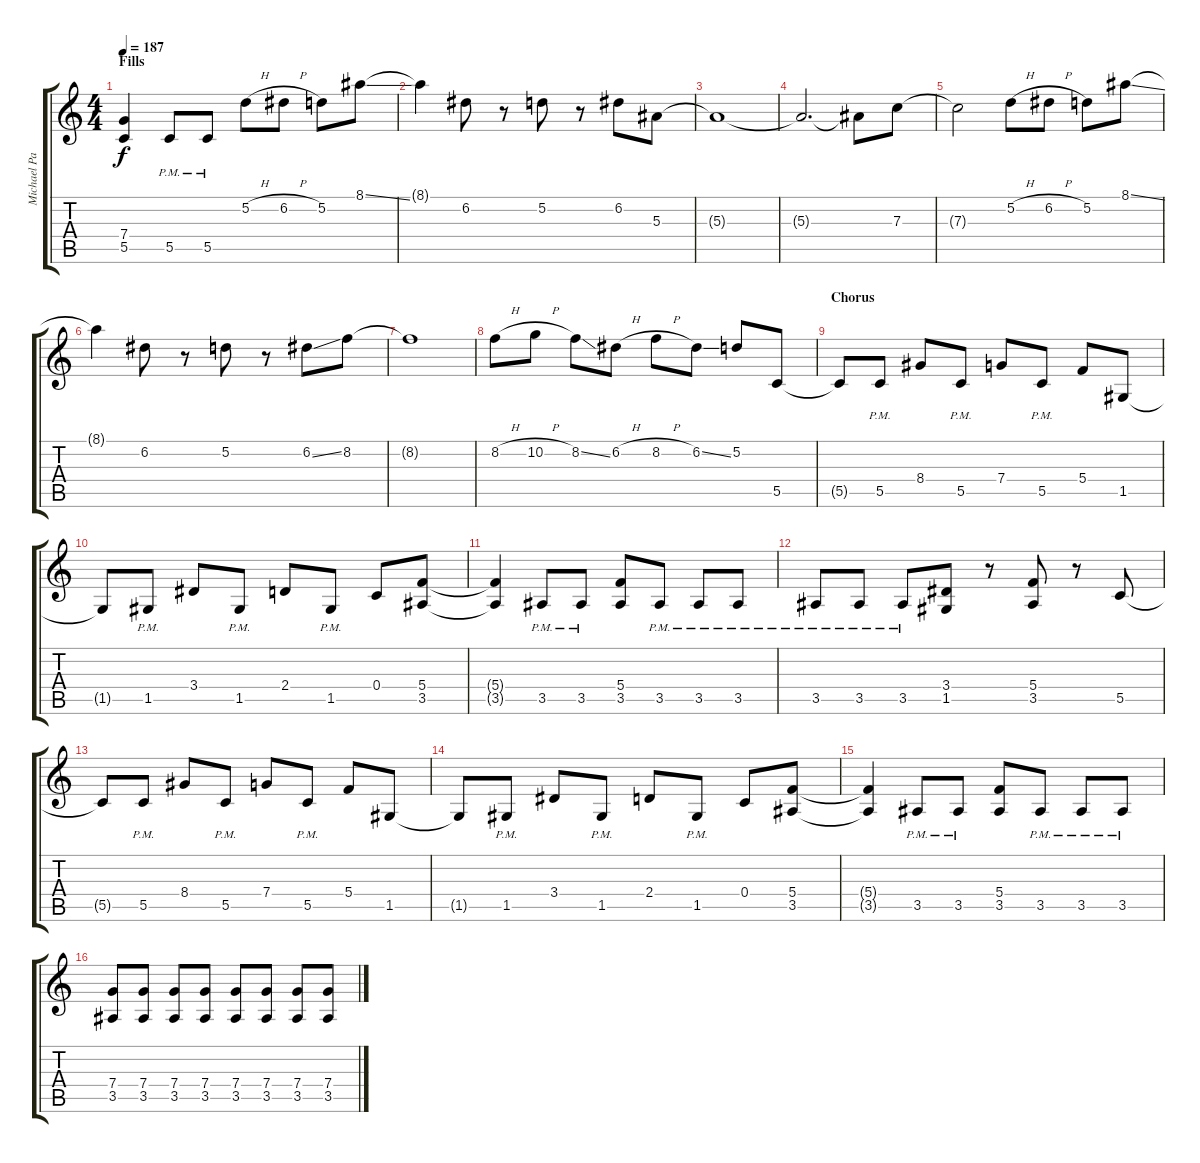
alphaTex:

\track ("Michael Paget - Lead" "Michael Pa") {instrument distortionguitar}
\staff {score tabs}
\tuning (D4 A3 F3 C3 G2 C2) {hide}
\ts (4 4)
\section ("" "Fills")
\tempo 187
\clef g2
\ks c
(7.4{t} 5.5{t}).4{dy f} 5.5{pm}.8 5.5{pm}.8 5.2{h}.8 6.2{h}.8 5.2.8 8.1{ss}.8 |
8.1{t}.4 6.2.8 r.8 5.2.8 r.8 6.2.8 5.3.8 |
5.3{t}.1 |
5.3{t}.2{d} 5.3{t}.8 7.3.8 |
7.3{t}.2 5.2{h}.8 6.2{h}.8 5.2.8 8.1{ss}.8 |
8.1{t}.4 6.2.8 r.8 5.2.8 r.8 6.2{ss}.8 8.2.8 |
8.2{t}.1 |
8.2{h}.8 10.2{h}.8 8.2{ss}.8 6.2{h}.8 8.2{h}.8 6.2{ss}.8 5.2.8 5.5.8 |
\section ("" "Chorus")
5.5{t}.8 5.5{pm}.8 8.4.8 5.5{pm}.8 7.4.8 5.5{pm}.8 5.4.8 1.5.8 |
1.5{t}.8 1.5{pm}.8 3.4.8 1.5{pm}.8 2.4.8 1.5{pm}.8 0.4.8 (5.4 3.5).8 |
(5.4{t} 3.5{t}).4 3.5{pm}.8 3.5{pm}.8 (5.4 3.5).8 3.5{pm}.8 3.5{pm}.8 3.5{pm}.8 |
3.5{pm}.8 3.5{pm}.8 3.5{pm}.8 (3.4 1.5).8 r.8 (5.4 3.5).8 r.8 5.5.8 |
5.5{t}.8 5.5{pm}.8 8.4.8 5.5{pm}.8 7.4.8 5.5{pm}.8 5.4.8 1.5.8 |
1.5{t}.8 1.5{pm}.8 3.4.8 1.5{pm}.8 2.4.8 1.5{pm}.8 0.4.8 (5.4 3.5).8 |
(5.4{t} 3.5{t}).4 3.5{pm}.8 3.5{pm}.8 (5.4 3.5).8 3.5{pm}.8 3.5{pm}.8 3.5{pm}.8 |
(7.4 3.5).8 (7.4 3.5).8 (7.4 3.5).8 (7.4 3.5).8 (7.4 3.5).8 (7.4 3.5).8 (7.4 3.5).8 (7.4 3.5).8
